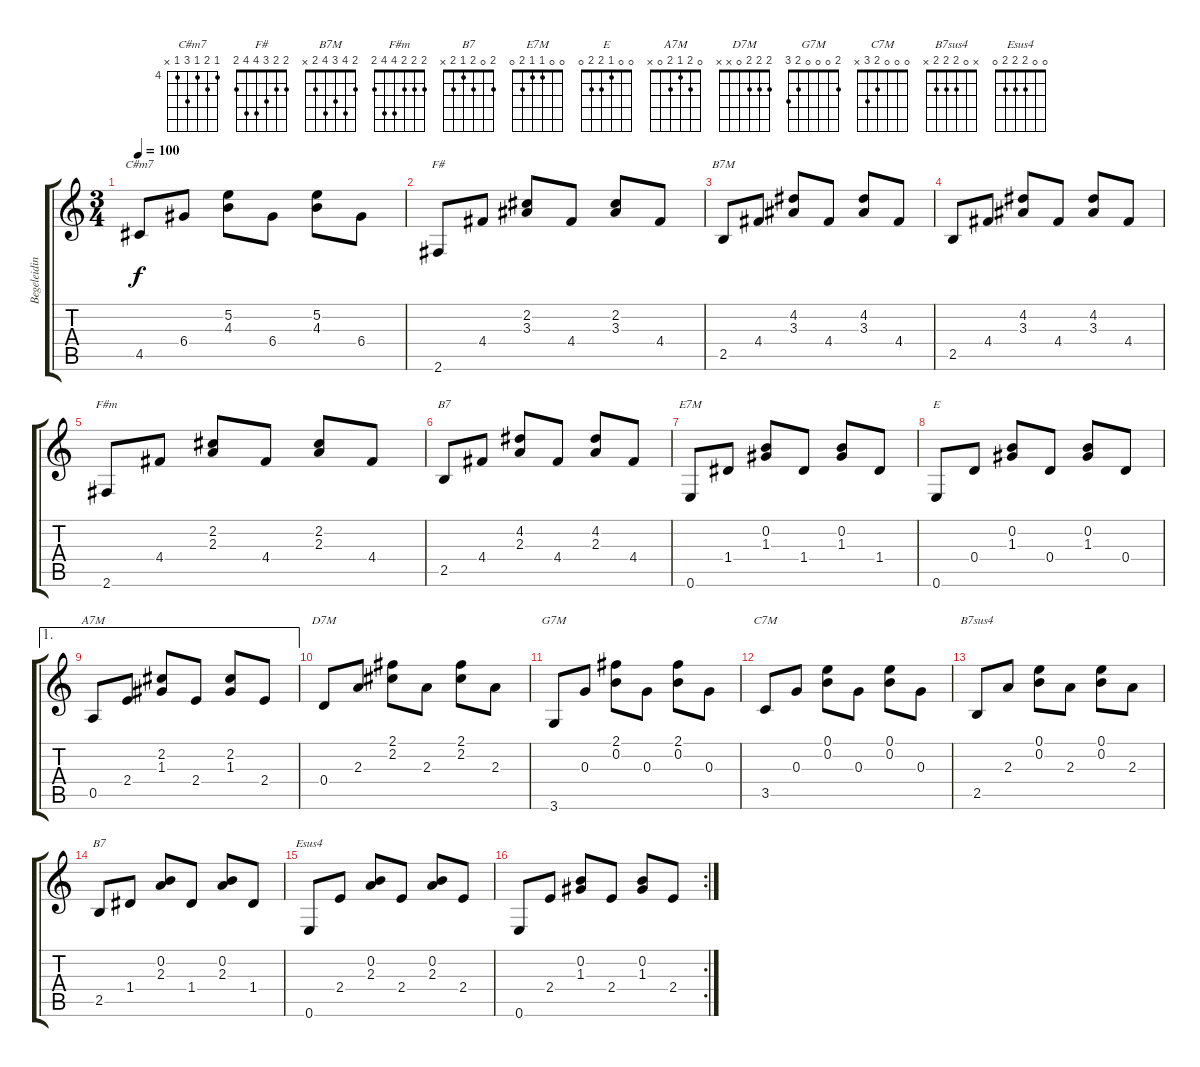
\track ("Begeleiding" "Begeleidin") {instrument acousticguitarnylon}
\staff {score tabs}
\tuning (E4 B3 G3 D3 A2 E2) {hide}
\chord ("C#m7" 4 5 4 6 4 x) {firstfret 4}
\chord ("F#" 2 2 3 4 4 2)
\chord ("B7M" 2 4 3 4 2 x)
\chord ("F#m" 2 2 2 4 4 2)
\chord ("B7" 2 4 2 4 2 x)
\chord ("E7M" 0 0 1 1 2 0)
\chord ("E" 0 0 1 2 2 0)
\chord ("A7M" 0 2 1 2 0 x)
\chord ("D7M" 2 2 2 0 x x)
\chord ("G7M" 2 0 0 0 2 3)
\chord ("C7M" 0 0 0 2 3 x)
\chord ("B7sus4" x 0 2 2 2 x)
\chord ("B7" 2 0 2 1 2 x)
\chord ("Esus4" 0 0 2 2 2 0)
\ts (3 4)
\tempo 100
\clef g2
\ks c
4.5.8{ch "C#m7" dy f} 6.4.8 (5.2 4.3).8 6.4.8 (5.2 4.3).8 6.4.8 |
2.6.8{ch "F#"} 4.4.8 (2.2 3.3).8 4.4.8 (2.2 3.3).8 4.4.8 |
2.5.8{ch "B7M"} 4.4.8 (4.2 3.3).8 4.4.8 (4.2 3.3).8 4.4.8 |
2.5.8 4.4.8 (4.2 3.3).8 4.4.8 (4.2 3.3).8 4.4.8 |
2.6.8{ch "F#m"} 4.4.8 (2.2 2.3).8 4.4.8 (2.2 2.3).8 4.4.8 |
2.5.8{ch "B7"} 4.4.8 (4.2 2.3).8 4.4.8 (4.2 2.3).8 4.4.8 |
0.6.8{ch "E7M"} 1.4.8 (0.2 1.3).8 1.4.8 (0.2 1.3).8 1.4.8 |
0.6.8{ch "E"} 0.4.8 (0.2 1.3).8 0.4.8 (0.2 1.3).8 0.4.8 |
\ae 1
0.5.8{ch "A7M"} 2.4.8 (2.2 1.3).8 2.4.8 (2.2 1.3).8 2.4.8 |
0.4.8{ch "D7M"} 2.3.8 (2.1 2.2).8 2.3.8 (2.1 2.2).8 2.3.8 |
3.6.8{ch "G7M"} 0.3.8 (2.1 0.2).8 0.3.8 (2.1 0.2).8 0.3.8 |
3.5.8{ch "C7M"} 0.3.8 (0.1 0.2).8 0.3.8 (0.1 0.2).8 0.3.8 |
2.5.8{ch "B7sus4"} 2.3.8 (0.1 0.2).8 2.3.8 (0.1 0.2).8 2.3.8 |
2.5.8{ch "B7"} 1.4.8 (0.2 2.3).8 1.4.8 (0.2 2.3).8 1.4.8 |
0.6.8{ch "Esus4"} 2.4.8 (0.2 2.3).8 2.4.8 (0.2 2.3).8 2.4.8 |
\rc 2
0.6.8 2.4.8 (0.2 1.3).8 2.4.8 (0.2 1.3).8 2.4.8
